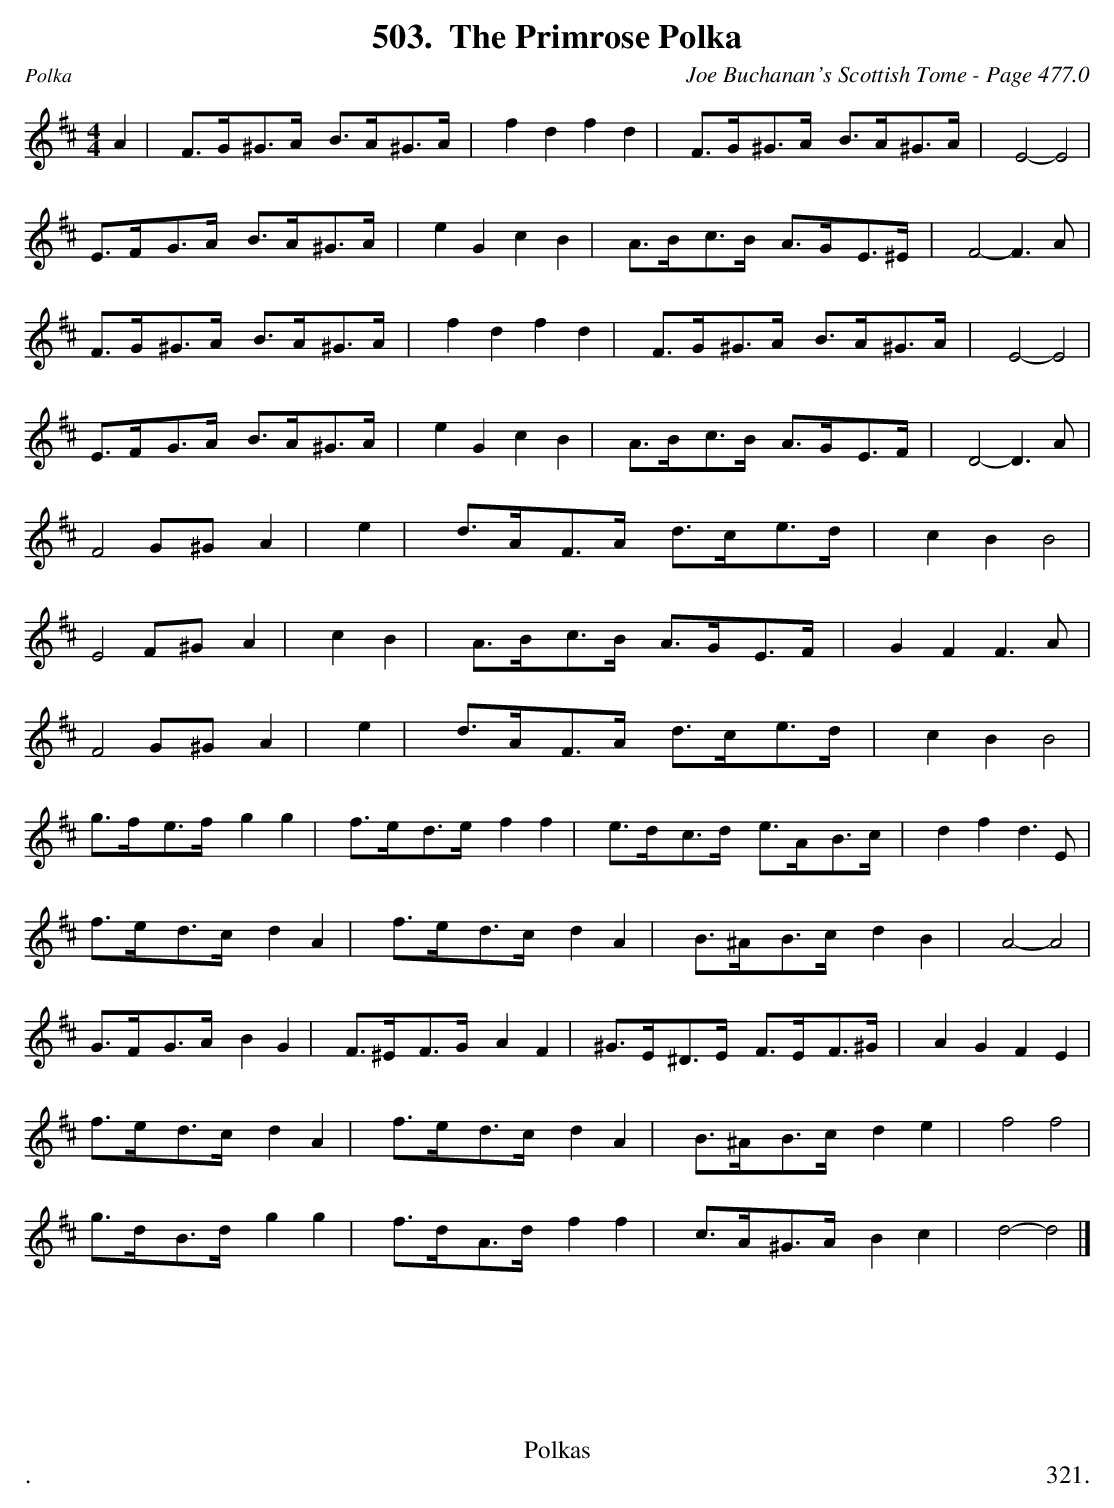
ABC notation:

X:1
T:Primrose Polka, The
C:Joe Buchanan's Scottish Tome - Page 477.0
L:1/8
M:4/4
K:D
A2 | F>G^G>A B>A^G>A | f2 d2 f2 d2 | F>G^G>A B>A^G>A | E4- E4 |
E>FG>A B>A^G>A | e2 G2 c2 B2 | A>Bc>B A>GE>^E | F4- F3 A |
F>G^G>A B>A^G>A | f2 d2 f2 d2 | F>G^G>A B>A^G>A | E4- E4 |
E>FG>A B>A^G>A | e2 G2 c2 B2 | A>Bc>B A>GE>F | D4- D3 A |
F4 G^G A2 | e2 | d>AF>A d>ce>d | c2 B2 B4 |
E4 F^G A2 | c2 B2 | A>Bc>B A>GE>F | G2 F2 F3 A |
F4 G^G A2 | e2 | d>AF>A d>ce>d | c2 B2 B4 |
g>fe>f g2 g2 | f>ed>e f2 f2 | e>dc>d e>AB>c | d2 f2 d3 E |
f>ed>c d2 A2 | f>ed>c d2 A2 | B>^AB>c d2 B2 | A4- A4 |
G>FG>A B2 G2 | F>^EF>G A2 F2 | ^G>E^D>E F>EF>^G | A2 G2 F2 E2 |
f>ed>c d2 A2 | f>ed>c d2 A2 | B>^AB>c d2 e2 | f4 f4 |
g>dB>d g2 g2 | f>dA>d f2 f2 | c>A^G>A B2 c2 | d4- d4 |]
